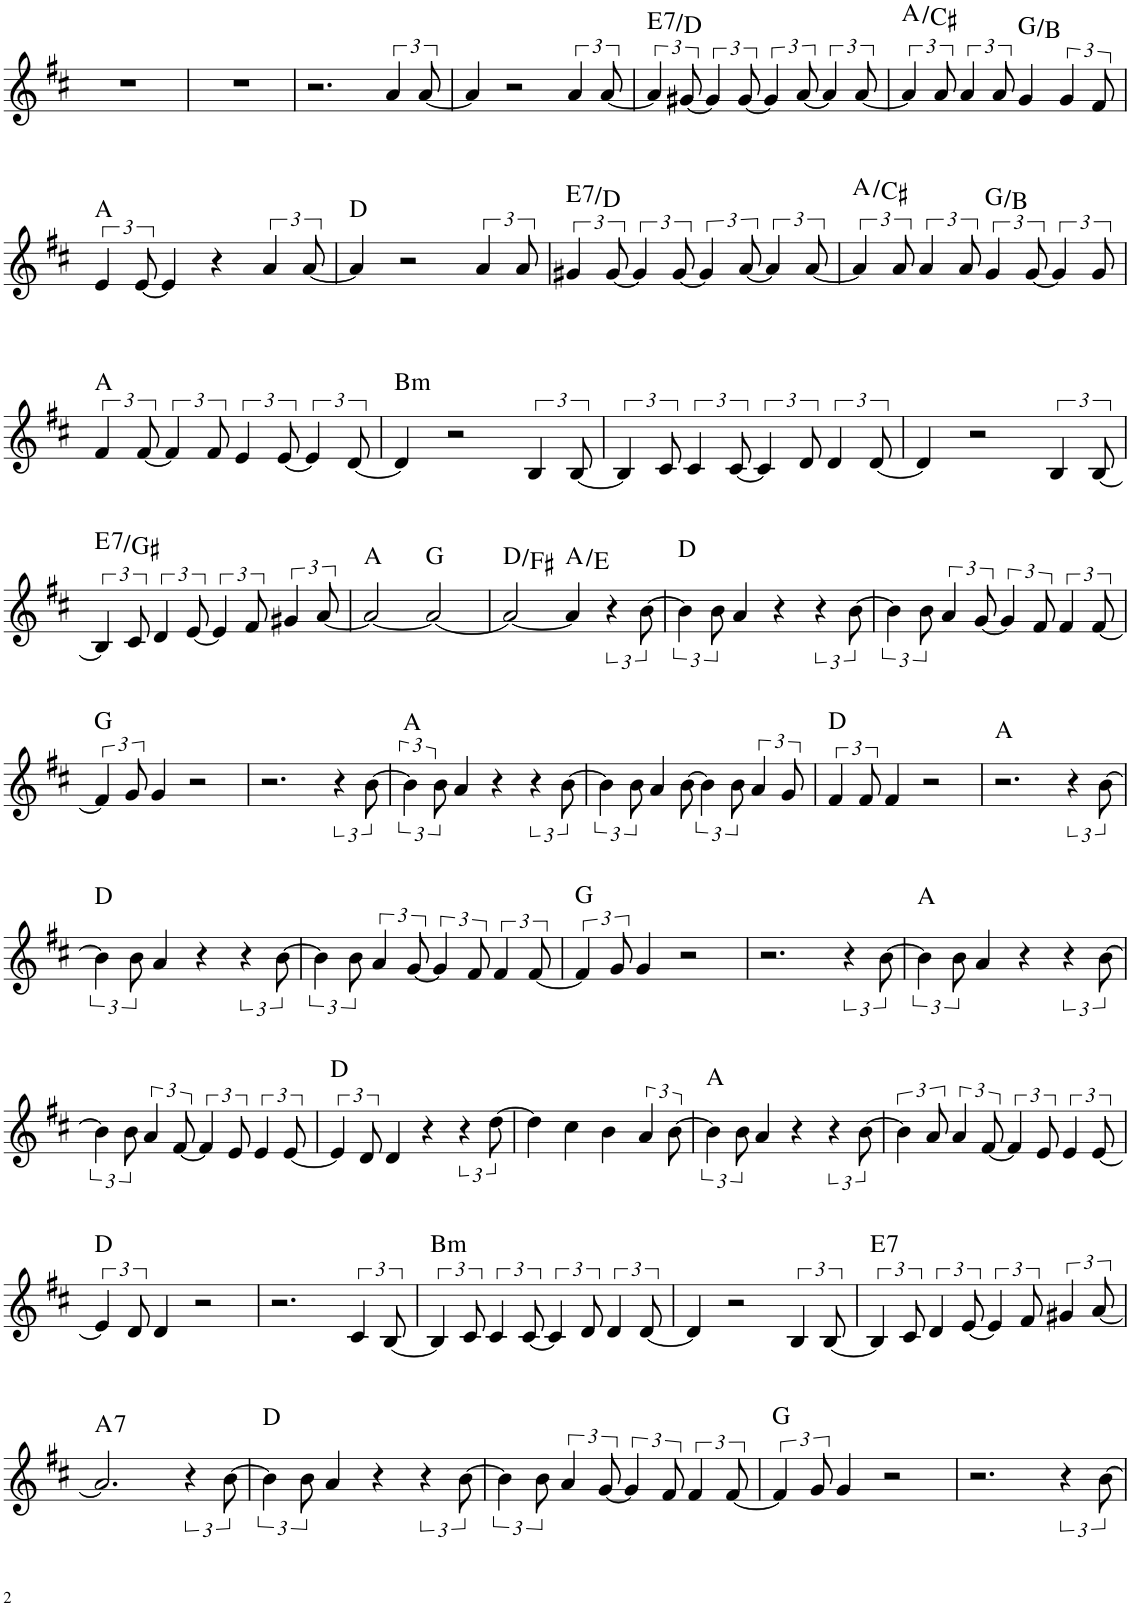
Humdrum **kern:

**kern	**harte
*part1	*part1
*staff1	*
*I"Piano	*
*I'Pno.	*
!!LO:PB:g=z
*clefG2	*
*k[f#c#]	*
*M4/4	*
=35	=35
1r	.
=36	=36
1r	.
=37	=37
2.r	.
6a/	.
[12a/	.
=38	=38
4a/]	.
2r	.
6a/	.
[12a/	.
=39	=39
!	!LO:H:kt=7
6a/]	E:7/b7
[4g#X/	.
[4g#/	.
[4a/	.
[12a/	.
=40	=40
6a/]	A:maj/3
12a/	.
6a/	.
12a/	.
4g/	G:maj/3
6g/	.
12f#/	.
!!LO:LB:g=z
=41	=41
6e/	A:maj
[12e/	.
4e/]	.
4r	.
6a/	.
[12a/	.
=42	=42
4a/]	D:maj
2r	.
6a/	.
12a/	.
=43	=43
!	!LO:H:kt=7
6g#X/	E:7/b7
[4g#/	.
[4g#/	.
[4a/	.
[12a/	.
=44	=44
6a/]	A:maj/3
12a/	.
6a/	.
12a/	.
6g/	G:maj/3
[4g/	.
12g/	.
!!LO:LB:g=z
=45	=45
6f#/	A:maj
[4f#/	.
12f#/	.
6e/	.
[4e/	.
[12d/	.
=46	=46
!	!LO:H:kt=m
4d/]	B:min
2r	.
6B/	.
[12B/	.
=47	=47
6B/]	.
12c#/	.
6c#/	.
[4c#/	.
12d/	.
6d/	.
[12d/	.
=48	=48
4d/]	.
2r	.
6B/	.
[12B/	.
!!LO:LB:g=z
=49	=49
!	!LO:H:kt=7
6B/]	E:7/3
12c#/	.
6d/	.
[4e/	.
12f#/	.
6g#X/	.
[12a/	.
=50	=50
2a/_	A:maj
2a/_	G:maj
=51	=51
2a/_	D:maj/3
4a/]	A:maj/5
6r	.
[12b\	.
=52	=52
6b\]	D:maj
12b\	.
4a/	.
4r	.
6r	.
[12b\	.
=53	=53
6b\]	.
12b\	.
6a/	.
[4g/	.
12f#/	.
6f#/	.
[12f#/	.
!!LO:LB:g=z
=54	=54
6f#/]	G:maj
12g/	.
4g/	.
2r	.
=55	=55
2.r	.
6r	.
[12b\	.
=56	=56
6b\]	A:maj
12b\	.
4a/	.
4r	.
6r	.
[12b\	.
=57	=57
6b\]	.
12b\	.
6a/	.
[4b\	.
12b\	.
6a/	.
12g/	.
=58	=58
6f#/	D:maj
12f#/	.
4f#/	.
2r	.
=59	=59
2.r	A:maj
6r	.
[12b\	.
!!LO:LB:g=z
=60	=60
6b\]	D:maj
12b\	.
4a/	.
4r	.
6r	.
[12b\	.
=61	=61
6b\]	.
12b\	.
6a/	.
[4g/	.
12f#/	.
6f#/	.
[12f#/	.
=62	=62
6f#/]	G:maj
12g/	.
4g/	.
2r	.
=63	=63
2.r	.
6r	.
[12b\	.
=64	=64
6b\]	A:maj
12b\	.
4a/	.
4r	.
6r	.
[12b\	.
!!LO:LB:g=z
=65	=65
6b\]	.
12b\	.
6a/	.
[4f#/	.
12e/	.
6e/	.
[12e/	.
=66	=66
6e/]	D:maj
12d/	.
4d/	.
4r	.
6r	.
[12dd\	.
=67	=67
4dd\]	.
4cc#\	.
4b\	.
6a/	.
[12b\	.
=68	=68
6b\]	A:maj
12b\	.
4a/	.
4r	.
6r	.
[12b\	.
=69	=69
6b\]	.
12a/	.
6a/	.
[4f#/	.
12e/	.
6e/	.
[12e/	.
!!LO:LB:g=z
=70	=70
6e/]	D:maj
12d/	.
4d/	.
2r	.
=71	=71
2.r	.
6c#/	.
[12B/	.
=72	=72
!	!LO:H:kt=m
6B/]	B:min
12c#/	.
6c#/	.
[4c#/	.
12d/	.
6d/	.
[12d/	.
=73	=73
4d/]	.
2r	.
6B/	.
[12B/	.
=74	=74
!	!LO:H:kt=7
6B/]	E:7
12c#/	.
6d/	.
[4e/	.
12f#/	.
6g#X/	.
[12a/	.
!!LO:LB:g=z
=75	=75
!	!LO:H:kt=7
2.a/]	A:7
6r	.
[12b\	.
=76	=76
6b\]	D:maj
12b\	.
4a/	.
4r	.
6r	.
[12b\	.
=77	=77
6b\]	.
12b\	.
6a/	.
[4g/	.
12f#/	.
6f#/	.
[12f#/	.
=78	=78
6f#/]	G:maj
12g/	.
4g/	.
2r	.
=79	=79
2.r	.
6r	.
[12b\	.
=	=
*-	*-
